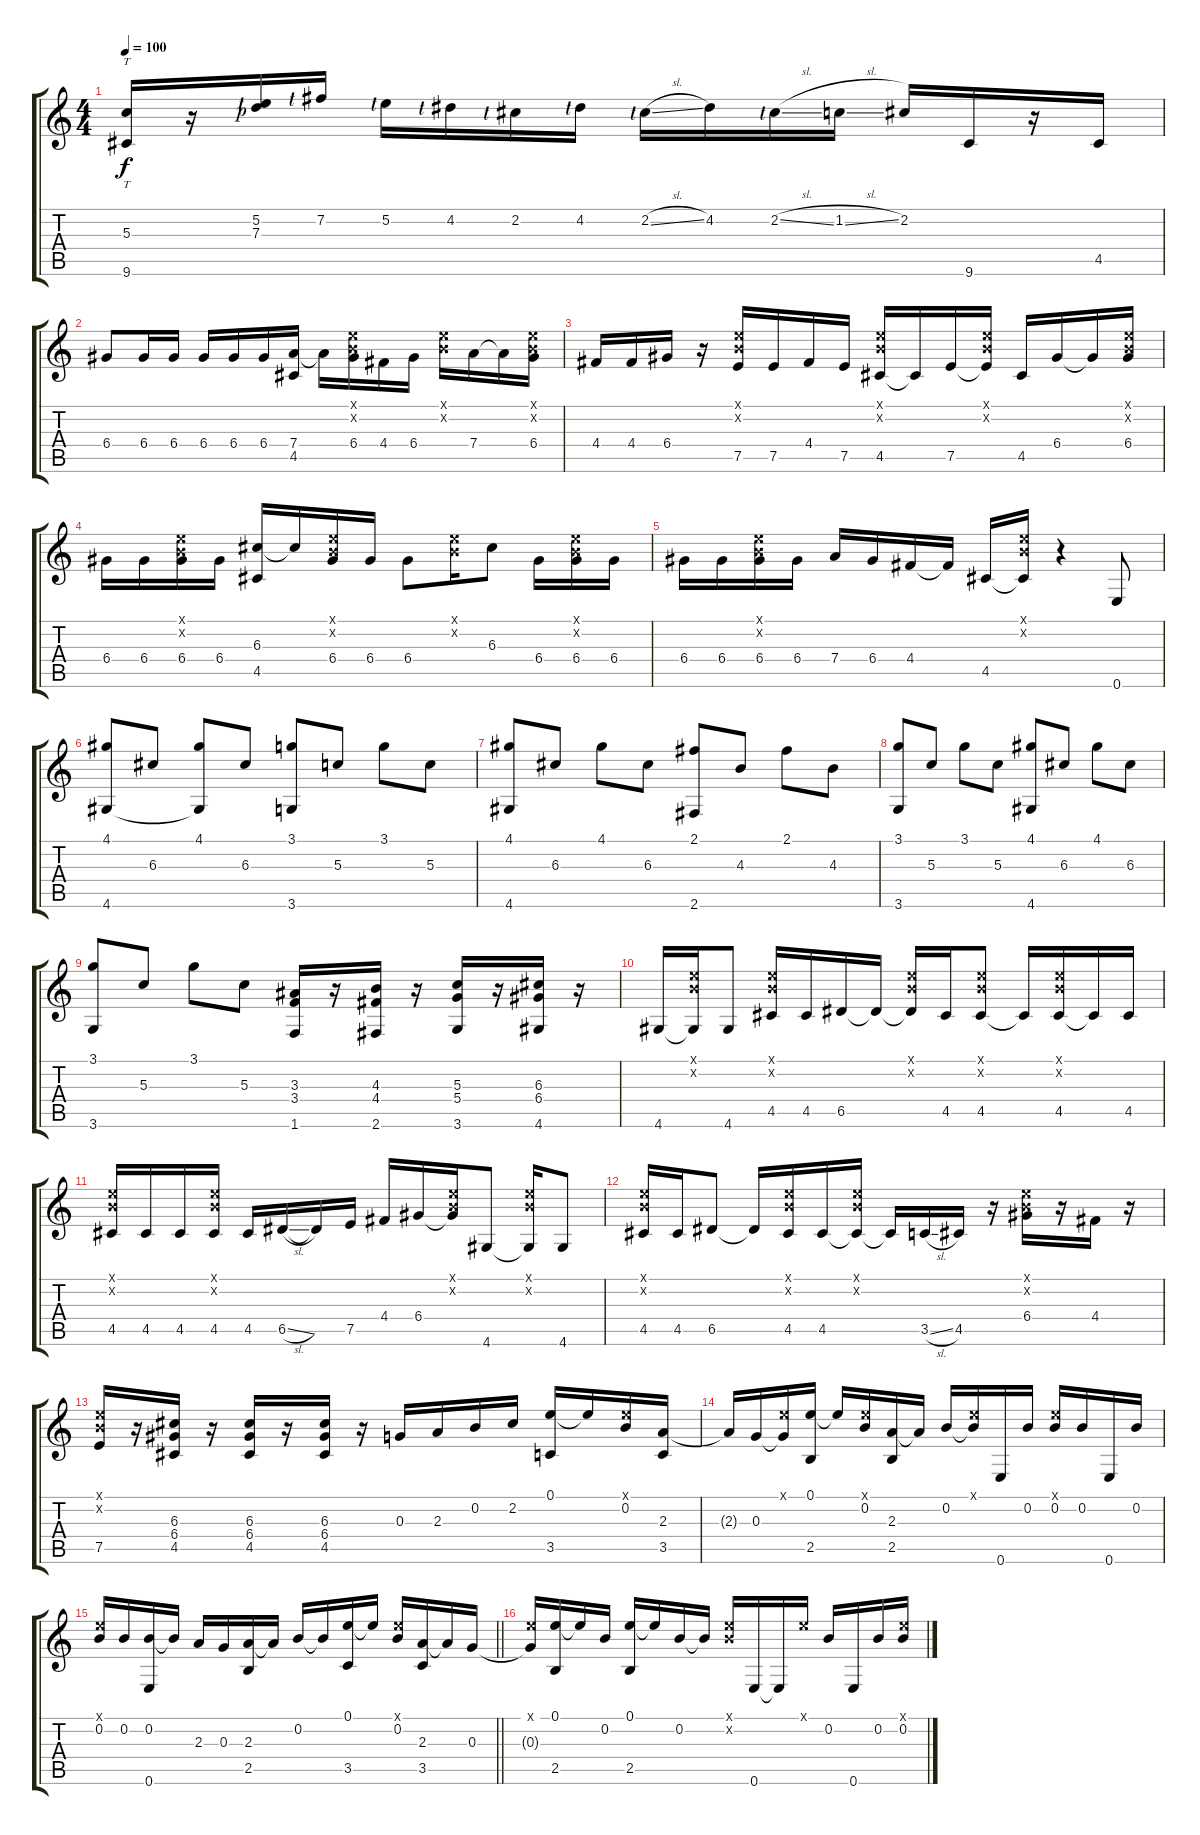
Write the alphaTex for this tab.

\track "" {instrument acousticguitarsteel}
\staff {score tabs}
\tuning (E4 B3 G3 D3 A2 E2) {hide}
\ts (4 4)
\tempo 100
\clef g2
\ks c
(5.3 9.6).16{tt dy f} r.16 (5.2{lf 1} 7.3{rf 1}).16 7.2{lf 1}.16 5.2{lf 1}.16 4.2{lf 1}.16 2.2{lf 1}.16 4.2{lf 1}.16 2.2{sl lf 1}.16 4.2.16 2.2{sl lf 1}.16 1.2{sl}.16 2.2.16 9.6.16 r.16 4.5.16 |
6.4.8 6.4.16 6.4.16 6.4.16 6.4.16 6.4.16 (7.4 4.5).16 7.4{t}.16 (0.1{x} 0.2{x} 6.4).16 4.4.16 6.4.16 (0.1{x} 0.2{x}).16 7.4.16 7.4{t}.16 (0.1{x} 0.2{x} 6.4).16 |
4.4.16 4.4.16 6.4.16 r.16 (0.1{x} 0.2{x} 7.5).16 7.5.16 4.4.16 7.5.16 (0.1{x} 0.2{x} 4.5).16 4.5{t}.16 7.5.16 (0.1{x} 0.2{x} 7.5{t}).16 4.5.16 6.4.16 6.4{t}.16 (0.1{x} 0.2{x} 6.4).16 |
6.4.16 6.4.16 (0.1{x} 0.2{x} 6.4).16 6.4.16 (6.3 4.5).16 6.3{t}.16 (0.1{x} 0.2{x} 6.4).16 6.4.16 6.4.8 (0.1{x} 0.2{x}).16 6.3.8 6.4.16 (0.1{x} 0.2{x} 6.4).16 6.4.16 |
6.4.16 6.4.16 (0.1{x} 0.2{x} 6.4).16 6.4.16 7.4.16 6.4.16 4.4.16 4.4{t}.16 4.5.16 (0.1{x} 0.2{x} 4.5{t}).16 r.4 0.6.8 |
(4.1 4.6).8 6.3.8 (4.1 4.6{t}).8 6.3.8 (3.1 3.6).8 5.3.8 3.1.8 5.3.8 |
(4.1 4.6).8 6.3.8 4.1.8 6.3.8 (2.1 2.6).8 4.3.8 2.1.8 4.3.8 |
(3.1 3.6).8 5.3.8 3.1.8 5.3.8 (4.1 4.6).8 6.3.8 4.1.8 6.3.8 |
(3.1 3.6).8 5.3.8 3.1.8 5.3.8 (3.3 3.4 1.6).16 r.16 (4.3 4.4 2.6).16 r.16 (5.3 5.4 3.6).16 r.16 (6.3 6.4 4.6).16 r.16 |
4.6.16 (0.1{x} 0.2{x} 4.6{t}).16 4.6.8 (0.1{x} 0.2{x} 4.5).16 4.5.16 6.5.16 6.5{t}.16 (0.1{x} 0.2{x} 6.5{t}).16 4.5.16 (0.1{x} 0.2{x} 4.5).8 4.5{t}.16 (0.1{x} 0.2{x} 4.5).16 4.5{t}.16 4.5.16 |
(0.1{x} 0.2{x} 4.5).16 4.5.16 4.5.16 (0.1{x} 0.2{x} 4.5).16 4.5.16 6.5{sl}.16 6.5{t}.16 7.5.16 4.4.16 6.4.16 (0.1{x} 0.2{x} 6.4{t}).16 4.6.8 (0.1{x} 0.2{x} 4.6{t}).16 4.6.8 |
(0.1{x} 0.2{x} 4.5).16 4.5.16 6.5.8 6.5{t}.16 (0.1{x} 0.2{x} 4.5).16 4.5.16 (0.1{x} 0.2{x} 4.5{t}).16 4.5{t}.16 3.5{sl}.16 4.5.16 r.16 (0.1{x} 0.2{x} 6.4).16 r.16 4.4.16 r.16 |
(0.1{x} 0.2{x} 7.5).16 r.16 (6.3 6.4 4.5).16 r.16 (6.3 6.4 4.5).16 r.16 (6.3 6.4 4.5).16 r.16 0.3.16 2.3.16 0.2.16 2.2.16 (0.1 3.5).16 0.1{t}.16 (0.1{x} 0.2).16 (2.3 3.5).16 |
2.3{t}.16 0.3.16 (0.1{x} 0.3{t}).16 (0.1 2.5).16 0.1{t}.16 (0.1{x} 0.2).16 (2.3 2.5).16 2.3{t}.16 0.2.16 (0.1{x} 0.2{t}).16 0.6.16 0.2.16 (0.1{x} 0.2).16 0.2.16 0.6.16 0.2.16 |
\barLineRight lightlight
(0.1{x} 0.2).16 0.2.16 (0.2 0.6).16 0.2{t}.16 2.3.16 0.3.16 (2.3 2.5).16 2.3{t}.16 0.2.16 0.2{t}.16 (0.1 3.5).16 0.1{t}.16 (0.1{x} 0.2).16 (2.3 3.5).16 2.3{t}.16 0.3.16 |
(0.1{x} 0.3{t}).16 (0.1 2.5).16 0.1{t}.16 0.2.16 (0.1 2.5).16 0.1{t}.16 0.2.16 0.2{t}.16 (0.1{x} 0.2{x}).16 0.6.16 0.6{t}.16 0.1{x}.16 0.2.16 0.6.16 0.2.16 (0.1{x} 0.2).16
